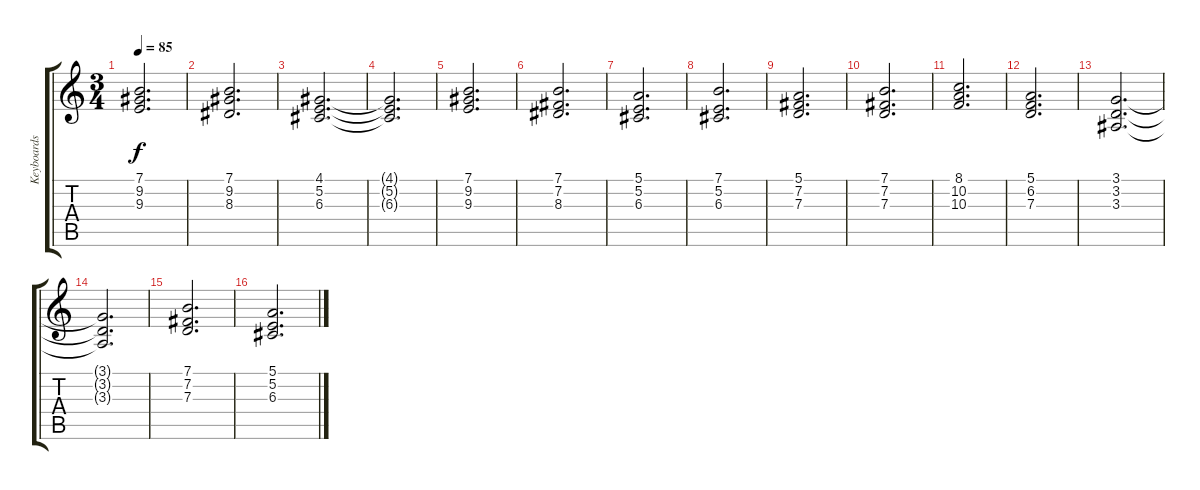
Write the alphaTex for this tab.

\track ("Keyboards" "Keyboards") {instrument drawbarorgan}
\staff {score tabs}
\tuning (E4 B3 G3 D3 A2 E2) {hide}
\ts (3 4)
\tempo 85
\clef g2
\ks c
(7.1 9.2 9.3).2{d dy f instrument stringensemble1} |
(7.1 9.2 8.3).2{d} |
(4.1 5.2 6.3).2{d} |
(4.1{t} 5.2{t} 6.3{t}).2{d} |
(7.1 9.2 9.3).2{d} |
(7.1 7.2 8.3).2{d} |
(5.1 5.2 6.3).2{d} |
(7.1 5.2 6.3).2{d} |
(5.1 7.2 7.3).2{d} |
(7.1 7.2 7.3).2{d} |
(8.1 10.2 10.3).2{d} |
(5.1 6.2 7.3).2{d} |
(3.1 3.2 3.3).2{d} |
(3.1{t} 3.2{t} 3.3{t}).2{d} |
(7.1 7.2 7.3).2{d} |
(5.1 5.2 6.3).2{d}
